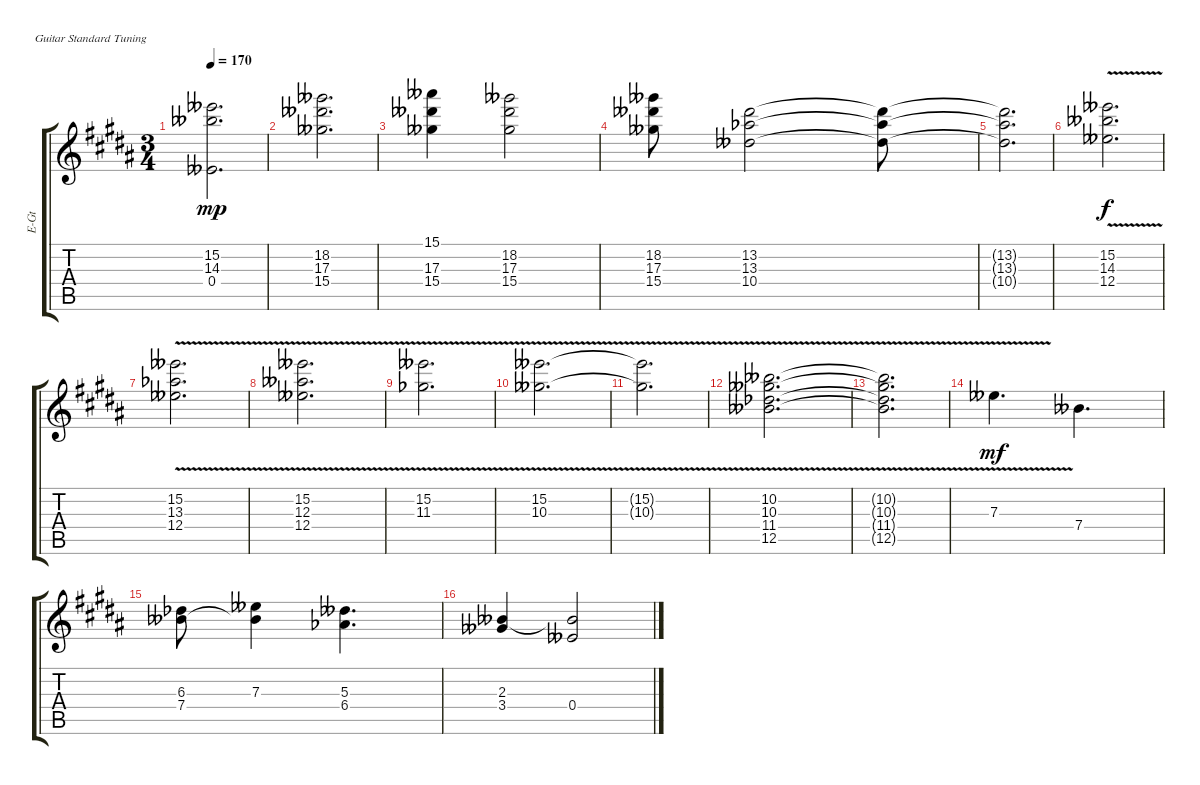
\defaultSystemsLayout 4
\bracketExtendMode groupsimilarinstruments
\otherSystemsTrackNameOrientation horizontal
\track ("Electric Guitar" "E-Gt") {instrument electricguitarclean}
\staff {score tabs}
\tuning (E4 B3 G3 D3 A2 E2)
\ts (3 4)
\tempo 170
\clef g2
\ks b
(0.4{t acc bb} 14.3{t acc bb} 15.2{t acc bb}).2{d dy mp beam Down} |
(18.2{acc bb} 17.3{acc bb} 15.4{acc bb}).2{d beam Down} |
(15.1{acc bb} 17.3{acc bb} 15.4{acc bb}).4{beam Down} (18.2{acc bb} 17.3{acc bb} 15.4{acc bb}).2{beam Down} |
(15.4{acc bb} 17.3{acc bb} 18.2{acc bb}).8{beam Down} (10.4{acc bb} 13.3{acc b} 13.2{acc bb}).2{beam Down} (10.4{t acc bb} 13.3{t acc b} 13.2{t acc bb}).8{beam Down} |
(10.4{t acc bb} 13.3{t acc b} 13.2{t acc bb}).2{d beam Down} |
(15.2{v acc bb} 14.3{v acc bb} 12.4{v acc bb}).2{d dy f beam Down} |
(13.3{v acc b} 15.2{v acc bb} 12.4{v acc bb}).2{d beam Down} |
(15.2{v acc bb} 12.3{v acc bb} 12.4{v acc bb}).2{d beam Down} |
(15.2{v acc bb} 11.3{v acc b}).2{d beam Down} |
(15.2{v acc bb} 10.3{v acc bb}).2{d beam Down} |
(10.3{t acc bb} 15.2{t acc bb}).2{d beam Down} |
(12.5{v acc bb} 11.4{v acc b} 10.3{v acc bb} 10.2{v acc bb}).2{d beam Down} |
(12.5{v t acc bb} 11.4{v t acc b} 10.3{v t acc bb} 10.2{v t acc bb}).2{d beam Down} |
7.3{v acc bb}.4{d dy mf beam Down} 7.4{acc bb}.4{d beam Down} |
(6.3{acc b} 7.4{acc bb}).8{beam Down} (7.3{acc bb} 7.4{t acc bb}).4{beam Down} (5.3{acc bb} 6.4{acc b}).4{d beam Down} |
(2.3{acc bb} 3.4{acc bb}).4{beam Up} (0.4{acc bb} 2.3{t acc bb}).2{beam Up}
